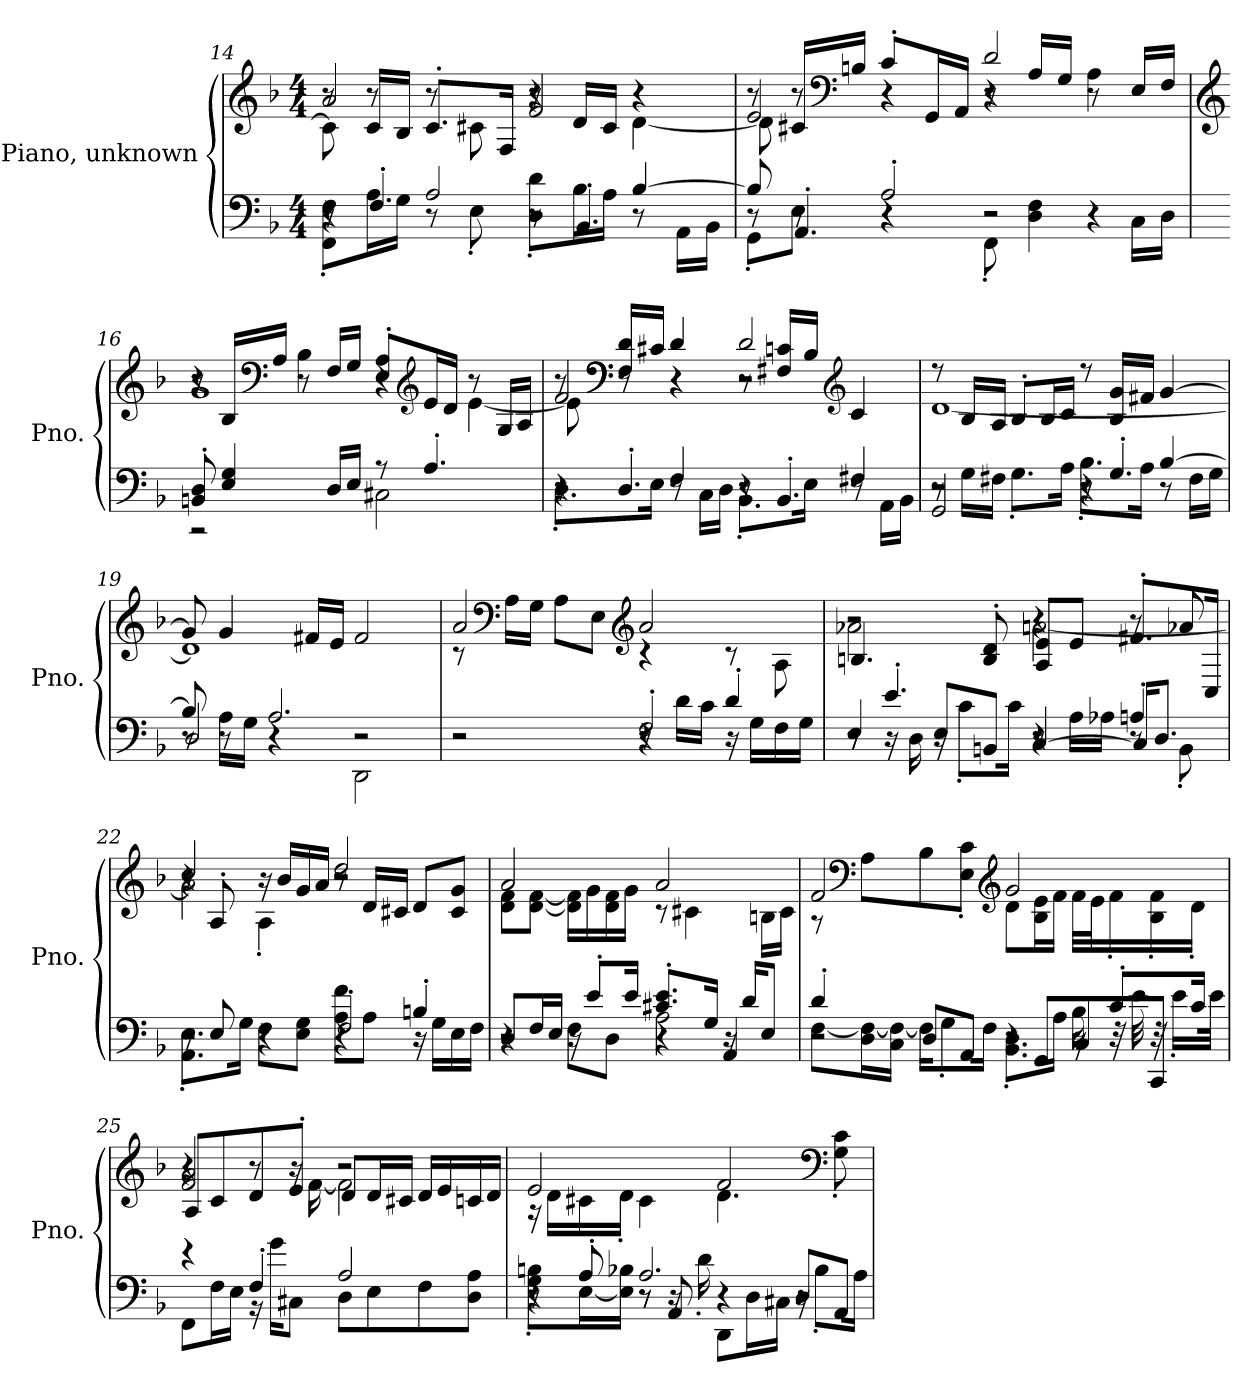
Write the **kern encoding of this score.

**kern	**kern
*part1	*part1
*staff2	*staff1
*I"Piano, unknown	*
*I'Pno.	*
!!LO:PB:g=z
*clefF4	*clefG2
*k[b-]	*k[b-]
*M4/4	*M4/4
=14	=14
*^	*^
*	*^	*	*^
4r	8FF\' 8F\'L	8r	2a/	8c\]	8r
.	16A\L	4.F'/	.	8r	16c/LL
.	16G\JJ	.	.	.	16B-/JJ
2A/	8r	.	.	8r	8.c'/L
.	8E'\	.	.	8c#X\	.
.	.	.	.	.	16F/Jk
.	8D\' 8d\'L	8r	2f/	4r	8r
.	16B-\L	4.BB-'/	.	.	16d/LL
.	16A\JJ	.	.	.	16c#/JJ
[4B-/	8r	.	.	[4d\	4r
.	16AA\LL	.	.	.	.
.	16BB-\JJ	.	.	.	.
=15	=15	=15	=15	=15	=15
8B-/]	8GG'\L	8r	2e/	8d\]	8r
8r	8E\J	4.AA'/	.	8r	16c#X/LL
*	*	*	*clefF4	*	*
.	.	.	.	.	16Bn/JJ
2A'/	4r	.	.	4r	8c#'/L
.	.	.	.	.	16GG/L
.	.	.	.	.	16AA/JJ
.	8FF'\	2r	2d/	4r	8r
.	4D\ 4F\	.	.	.	16A/LL
.	.	.	.	.	16G/JJ
4r	.	.	.	4A\	8r
.	16C\LL	.	.	.	16E/LL
.	16D\JJ	.	.	.	16F/JJ
*v	*v	*v	*	*	*
!!LO:LB:g=z	!!	!!
=16	=16	=16	=16
*	*clefG2	*	*
*^	*	*	*
8BBn/' 8D/'	2r	1g	4r	8r
4E/ 4G/	.	.	.	16B-/LL
*	*	*clefF4	*	*
.	.	.	.	16A/JJ
.	.	.	4B-\	8r
16D/LL	.	.	.	16F/LL
16E/JJ	.	.	.	16G/JJ
8r	2C#X\	.	4r	8E/' 8A/'L
*	*	*clefG2	*	*
4.A'/	.	.	.	16e/L
.	.	.	.	16d/JJ
.	.	.	[4e\	8r
.	.	.	.	16G/LL
.	.	.	.	16A/JJ
=17	=17	=17	=17	=17
*	*^	*	*	*
4r	8.D'\L	8r	2f/	8e\]	8r
*	*	*	*clefF4	*	*
.	.	4.D'/	.	8r	16F/ 16d/LL
.	16E\Jk	.	.	.	16c#X/JJ
4F/	8r	.	.	4r	4d/
.	16C\LL	.	.	.	.
.	16D\JJ	.	.	.	.
4r	8.BB-'\L	8r	2d/	2r	8r
.	.	4.BB-'/	.	.	16F#X/ 16cn/LL
.	16E\Jk	.	.	.	16B-/JJ
*	*	*	*clefG2	*	*
4F#X/	8r	.	.	.	4c/
.	16AA\LL	.	.	.	.
.	16BB-\JJ	.	.	.	.
*	*	*	*	*v	*v
!!LO:LB:g=z
=18	=18	=18	=18	=18
2r	8r	2GG/	8r	[1d
.	16G\LL	.	16B-/LL	.
.	16F#X\JJ	.	16A/JJ	.
.	8.G'\L	.	8B-'/L	.
.	.	.	16B-/L	.
.	16A\Jk	.	16c/JJ	.
4r	8.B-'\L	8r	8r	.
.	.	4.G'/	16B-/ 16g/LL	.
.	16A\Jk	.	16f#X/JJ	.
[4B-/	8r	.	[4g/	.
.	16F#\LL	.	.	.
.	16G\JJ	.	.	.
=19	=19	=19	=19	=19
8B-/]	8r	2D/	8g/]	1d]
8r	16A\LL	.	4g/	.
.	16G\JJ	.	.	.
2.A/	4r	.	.	.
.	.	.	16f#X/LL	.
.	.	.	16e/JJ	.
.	2DD\	2r	2f#/	.
=20	=20	=20	=20	=20
2r	2r	2r	2a/	8r
*	*	*	*clefF4	*
.	.	.	.	16A\LL
.	.	.	.	16G\JJ
.	.	.	.	8A\L
.	.	.	.	8E\J
*	*	*	*clefG2	*
4r	8r	2F'/	2a/	4r
.	16d\LL	.	.	.
.	16c\JJ	.	.	.
4d'/	16r	.	.	8r
.	16G\LL	.	.	.
.	16F\	.	.	8A\
.	16G\JJ	.	.	.
!!LO:LB:g=z
=21	=21	=21	=21	=21
*	*	*	*	*^
8r	8r	4E/	2r	2a-X\	4.Bn/
4.e'/	16r	.	.	.	.
.	16D\	.	.	.	.
.	16r	8E/L	.	.	.
.	8c'\L	.	.	.	.
.	.	8BBn/J	.	.	8B/' 8d/'
.	16c\Jk	.	.	.	.
4r	8r	[4C/	4r	[2an\	8A/ 8e/L
.	16A\LL	.	.	.	8e/J
.	16A-X\JJ	.	.	.	.
4An'/	8r	16C/KL]	8r	.	8.f#X'/L
.	.	8.D/J	.	.	.
.	8BB'\	.	8a-X/	.	.
.	.	.	.	.	16C/Jk
=22	=22	=22	=22	=22	=22
*	*	*	*	*	*^
2r	8.AA\' 8.E\'L	8r	2cc/	2a\]	8r	4r
.	.	8E/	.	.	8A'/	.
.	16G\Jk	.	.	.	.	.
.	8F\L	4r	.	.	16r	4A'\
.	.	.	.	.	16b-/LL	.
.	8E\ 8G\J	.	.	.	16g/	.
.	.	.	.	.	16a/JJ	.
4r	8A\ 8f\L	2F'/	2dd/	2r	8r	2r
.	8A\J	.	.	.	16d/LL	.
.	.	.	.	.	16c#X/JJ	.
4Bn'/	16r	.	.	.	8d/L	.
.	16G\LL	.	.	.	.	.
.	16E\	.	.	.	8c#/ 8g/J	.
.	16F\JJ	.	.	.	.	.
*	*	*	*	*v	*v	*v
!!LO:LB:g=z
=23	=23	=23	=23	=23
8D/L	4r	2r	2a/	8d\ 8f\L
16F/L	.	.	.	[8d\ [8f\J
16E/JJ	.	.	.	.
16r	8F\L	.	.	16d\] 16f\]LL
8e'/L	.	.	.	16g\
.	8D\J	.	.	16d\ 16f\
16e/Jk	.	.	.	16g\JJ
8.c#X/' 8.e/'L	2A\	4r	2a/	8r
.	.	.	.	4c#X\
16G/Jk	.	.	.	.
16r	.	4AA/	.	.
16d/KL	.	.	.	.
8E/J	.	.	.	16Bn\LL
.	.	.	.	16c#\JJ
=24	=24	=24	=24	=24
2r	[8F\L	4d'/	2f/	8r
*	*	*	*clefF4	*
.	16D\ 16F\_L	.	.	8A\L
.	16C\ 16F\_JJ	.	.	.
.	16F\KL]	8D/L	.	8B-\
.	8G'\	.	.	.
.	.	8AA/J	.	8E\' 8c\'J
.	16F\Jk	.	.	.
*	*	*	*clefG2	*
4r	8.BB-\' 8.D\'L	8r	2g/	8d\L
.	.	8GG/L	.	16B-\ 16e\L
.	16A\Jk	.	.	16f\JJ
16r	16B-\	8C/	.	32f\LLL
.	.	.	.	32e\J
8c'/L	32r	.	.	16f'\
.	32e\	.	.	.
.	32r	8CC/J	.	16B-\' 16f\'
.	16e'\LL	.	.	.
16c/Jk	.	.	.	16d'\JJ
.	32e\JJk	.	.	.
*	*v	*v	*	*
!!LO:LB:g=z
=25	=25	=25	=25
*	*	*	*^
4r	8FF\L	2f/ 2a/	4r	8A/L
.	16F\L	.	.	8c/
.	16E\JJ	.	.	.
4F'/	16r	.	8r	8d/
.	16g\KL	.	.	.
.	8C#X\J	.	16r	8e'/J
.	.	.	[16f\	.
2A/	8D\L	2r	2f\]	8d/L
.	8E\	.	.	16d/L
.	.	.	.	16c#X/JJ
.	8F\	.	.	16d/LL
.	.	.	.	16e/
.	8D\ 8A\J	.	.	16cn/
.	.	.	.	16d/JJ
*	*	*	*v	*v
=26	=26	=26	=26
*	*^	*	*
8r	8G\' 8Bn\'L	4r	2e/	16r
.	.	.	.	16d\LL
8A'/	[16E\L	.	.	16c#X\
.	16E\] 16B-X\JJ	.	.	16d'\JJ
2.A/	8r	8r	.	4c#\
.	16r	8AA/	.	.
.	16d'\	.	.	.
.	8DD\L	4r	2f/	4.d\
.	16D\L	.	.	.
.	16C#X\JJ	.	.	.
.	16r	8D/L	.	.
.	8B-'\L	.	.	.
*	*	*	*clefF4	*
.	.	8AA/J	.	8G\' 8c#\'
.	16A\Jk	.	.	.
*v	*v	*v	*	*
*	*v	*v
=	=
*-	*-
